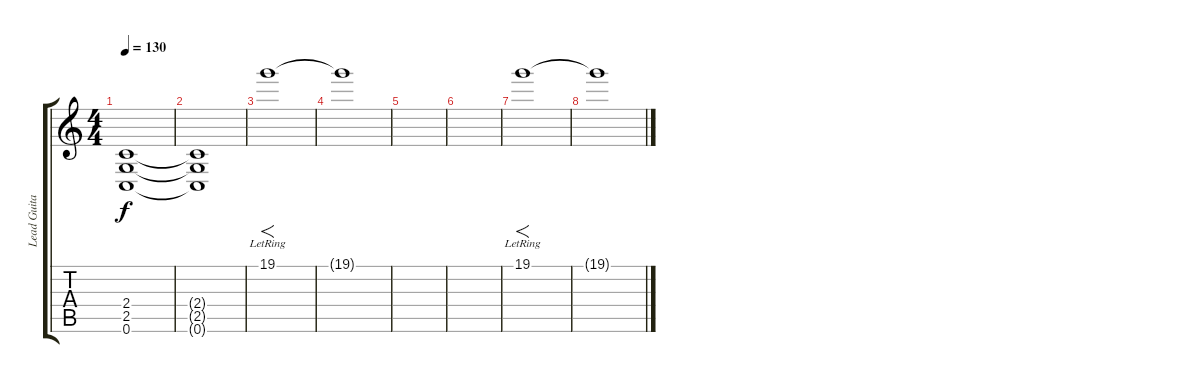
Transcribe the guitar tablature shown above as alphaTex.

\track ("Lead Guitar" "Lead Guita") {instrument distortionguitar}
\staff {score tabs}
\tuning (C4 G3 Eb3 Bb2 F2 C2) {hide}
\ts (4 4)
\tempo 130
\clef g2
\ks c
(2.4{t} 2.5{t} 0.6{t}).1{dy f} |
(2.4{t} 2.5{t} 0.6{t}).1 |
19.1{lr}.1{f} |
19.1{t}.1 |
|
|
19.1{lr}.1{f} |
19.1{t}.1
